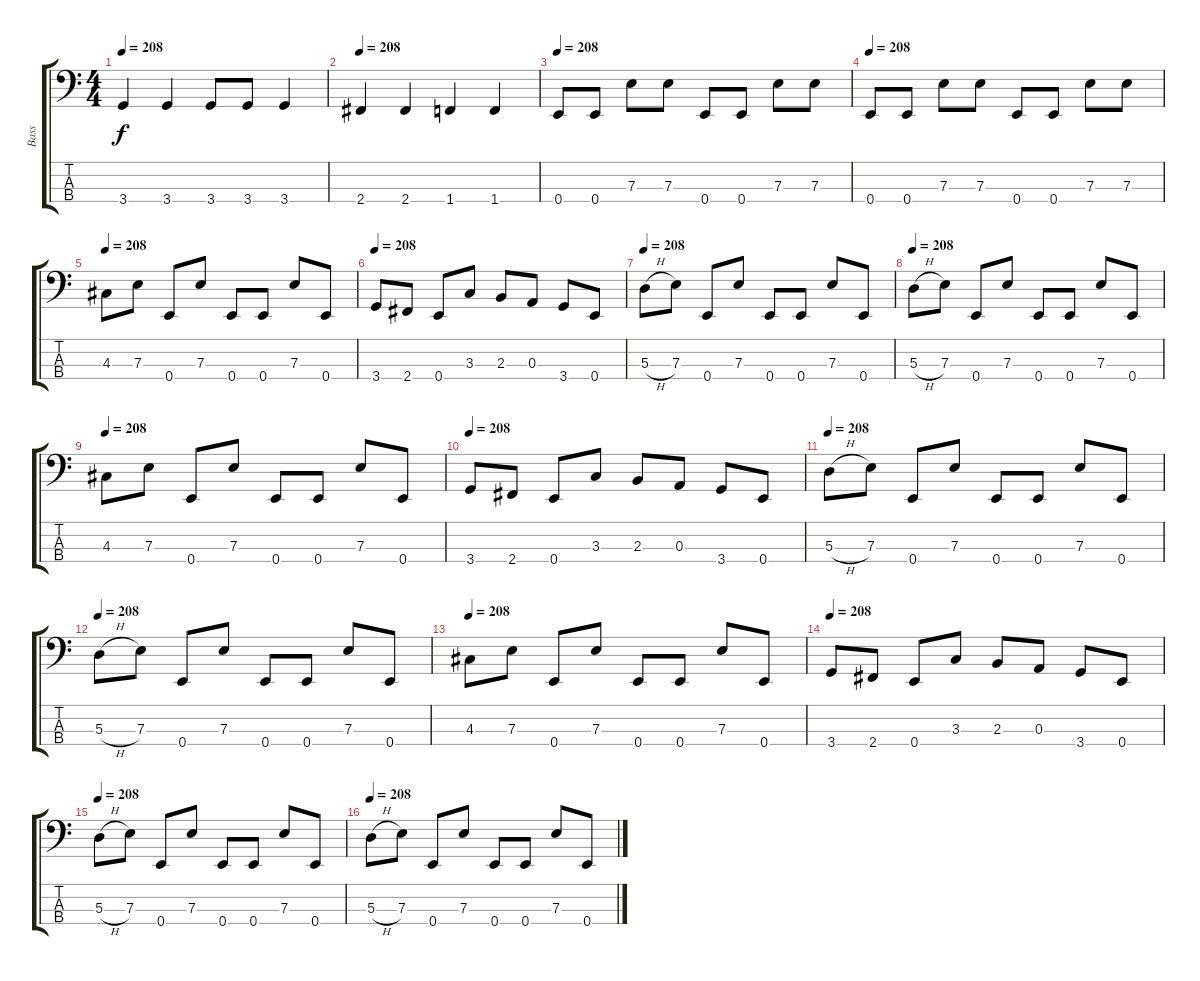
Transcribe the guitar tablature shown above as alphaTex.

\track ("Bass" "Bass") {instrument electricbassfinger}
\staff {score tabs}
\tuning (G2 D2 A1 E1) {hide}
\ts (4 4)
\tempo 208
\clef f4
\ks c
3.4.4{dy f} 3.4.4 3.4.8 3.4.8 3.4.4 |
\tempo 208
2.4.4 2.4.4 1.4.4 1.4.4 |
\tempo 208
0.4.8 0.4.8 7.3.8 7.3.8 0.4.8 0.4.8 7.3.8 7.3.8 |
\tempo 208
0.4.8 0.4.8 7.3.8 7.3.8 0.4.8 0.4.8 7.3.8 7.3.8 |
\tempo 208
4.3.8 7.3.8 0.4.8 7.3.8 0.4.8 0.4.8 7.3.8 0.4.8 |
\tempo 208
3.4.8 2.4.8 0.4.8 3.3.8 2.3.8 0.3.8 3.4.8 0.4.8 |
\tempo 208
5.3{h}.8 7.3.8 0.4.8 7.3.8 0.4.8 0.4.8 7.3.8 0.4.8 |
\tempo 208
5.3{h}.8 7.3.8 0.4.8 7.3.8 0.4.8 0.4.8 7.3.8 0.4.8 |
\tempo 208
4.3.8 7.3.8 0.4.8 7.3.8 0.4.8 0.4.8 7.3.8 0.4.8 |
\tempo 208
3.4.8 2.4.8 0.4.8 3.3.8 2.3.8 0.3.8 3.4.8 0.4.8 |
\tempo 208
5.3{h}.8 7.3.8 0.4.8 7.3.8 0.4.8 0.4.8 7.3.8 0.4.8 |
\tempo 208
5.3{h}.8 7.3.8 0.4.8 7.3.8 0.4.8 0.4.8 7.3.8 0.4.8 |
\tempo 208
4.3.8 7.3.8 0.4.8 7.3.8 0.4.8 0.4.8 7.3.8 0.4.8 |
\tempo 208
3.4.8 2.4.8 0.4.8 3.3.8 2.3.8 0.3.8 3.4.8 0.4.8 |
\tempo 208
5.3{h}.8 7.3.8 0.4.8 7.3.8 0.4.8 0.4.8 7.3.8 0.4.8 |
\tempo 208
5.3{h}.8 7.3.8 0.4.8 7.3.8 0.4.8 0.4.8 7.3.8 0.4.8
